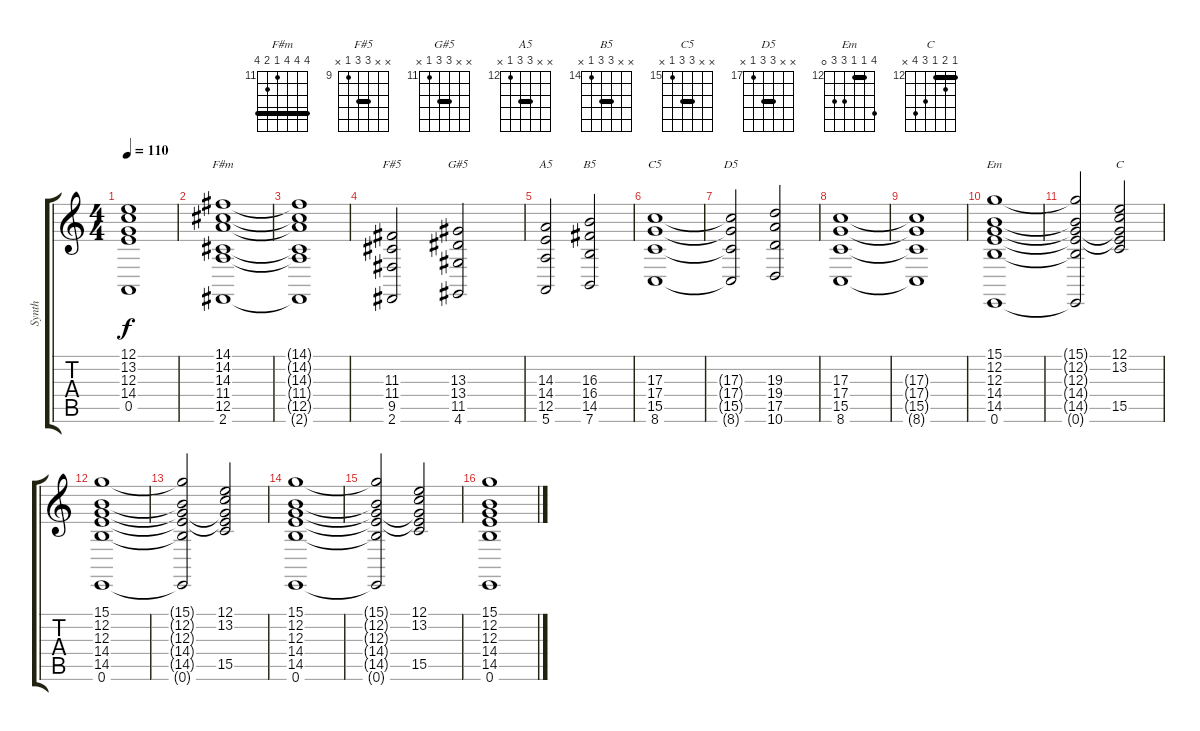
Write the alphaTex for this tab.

\track ("Synth" "Synth") {instrument stringensemble1}
\staff {score tabs}
\tuning (E4 B3 G3 D3 A2 E2) {hide}
\chord ("F#m" 14 14 14 11 12 14) {firstfret 11 barre 14}
\chord ("F#5" x x 11 11 9 x) {firstfret 9 barre 11}
\chord ("G#5" x x 13 13 11 x) {firstfret 11 barre 13}
\chord ("A5" x x 14 14 12 x) {firstfret 12 barre 14}
\chord ("B5" x x 16 16 14 x) {firstfret 14 barre 16}
\chord ("C5" x x 17 17 15 x) {firstfret 15 barre 17}
\chord ("D5" x x 19 19 17 x) {firstfret 17 barre 19}
\chord ("Em" 15 12 12 14 14 0) {firstfret 12 barre 12}
\chord ("C" 12 13 12 14 15 x) {firstfret 12 barre 12}
\ts (4 4)
\tempo 110
\clef g2
\ks c
(12.1{t} 13.2{t} 12.3{t} 14.4{t} 0.5{t}).1{dy f} |
(14.1 14.2 14.3 11.4 12.5 2.6).1{ch "F#m"} |
(14.1{t} 14.2{t} 14.3{t} 11.4{t} 12.5{t} 2.6{t}).1 |
(11.3 11.4 9.5 2.6).2{ch "F#5"} (13.3 13.4 11.5 4.6).2{ch "G#5"} |
(14.3 14.4 12.5 5.6).2{ch "A5"} (16.3 16.4 14.5 7.6).2{ch "B5"} |
(17.3 17.4 15.5 8.6).1{ch "C5"} |
(17.3{t} 17.4{t} 15.5{t} 8.6{t}).2{ch "D5"} (19.3 19.4 17.5 10.6).2 |
(17.3 17.4 15.5 8.6).1 |
(17.3{t} 17.4{t} 15.5{t} 8.6{t}).1 |
(15.1 12.2 12.3 14.4 14.5 0.6).1{ch "Em"} |
(15.1{t} 12.2{t} 12.3{t} 14.4{t} 14.5{t} 0.6{t}).2 (12.1 13.2 12.3{t} 14.4{t} 15.5).2{ch "C"} |
(15.1 12.2 12.3 14.4 14.5 0.6).1 |
(15.1{t} 12.2{t} 12.3{t} 14.4{t} 14.5{t} 0.6{t}).2 (12.1 13.2 12.3{t} 14.4{t} 15.5).2 |
(15.1 12.2 12.3 14.4 14.5 0.6).1 |
(15.1{t} 12.2{t} 12.3{t} 14.4{t} 14.5{t} 0.6{t}).2 (12.1 13.2 12.3{t} 14.4{t} 15.5).2 |
(15.1 12.2 12.3 14.4 14.5 0.6).1
